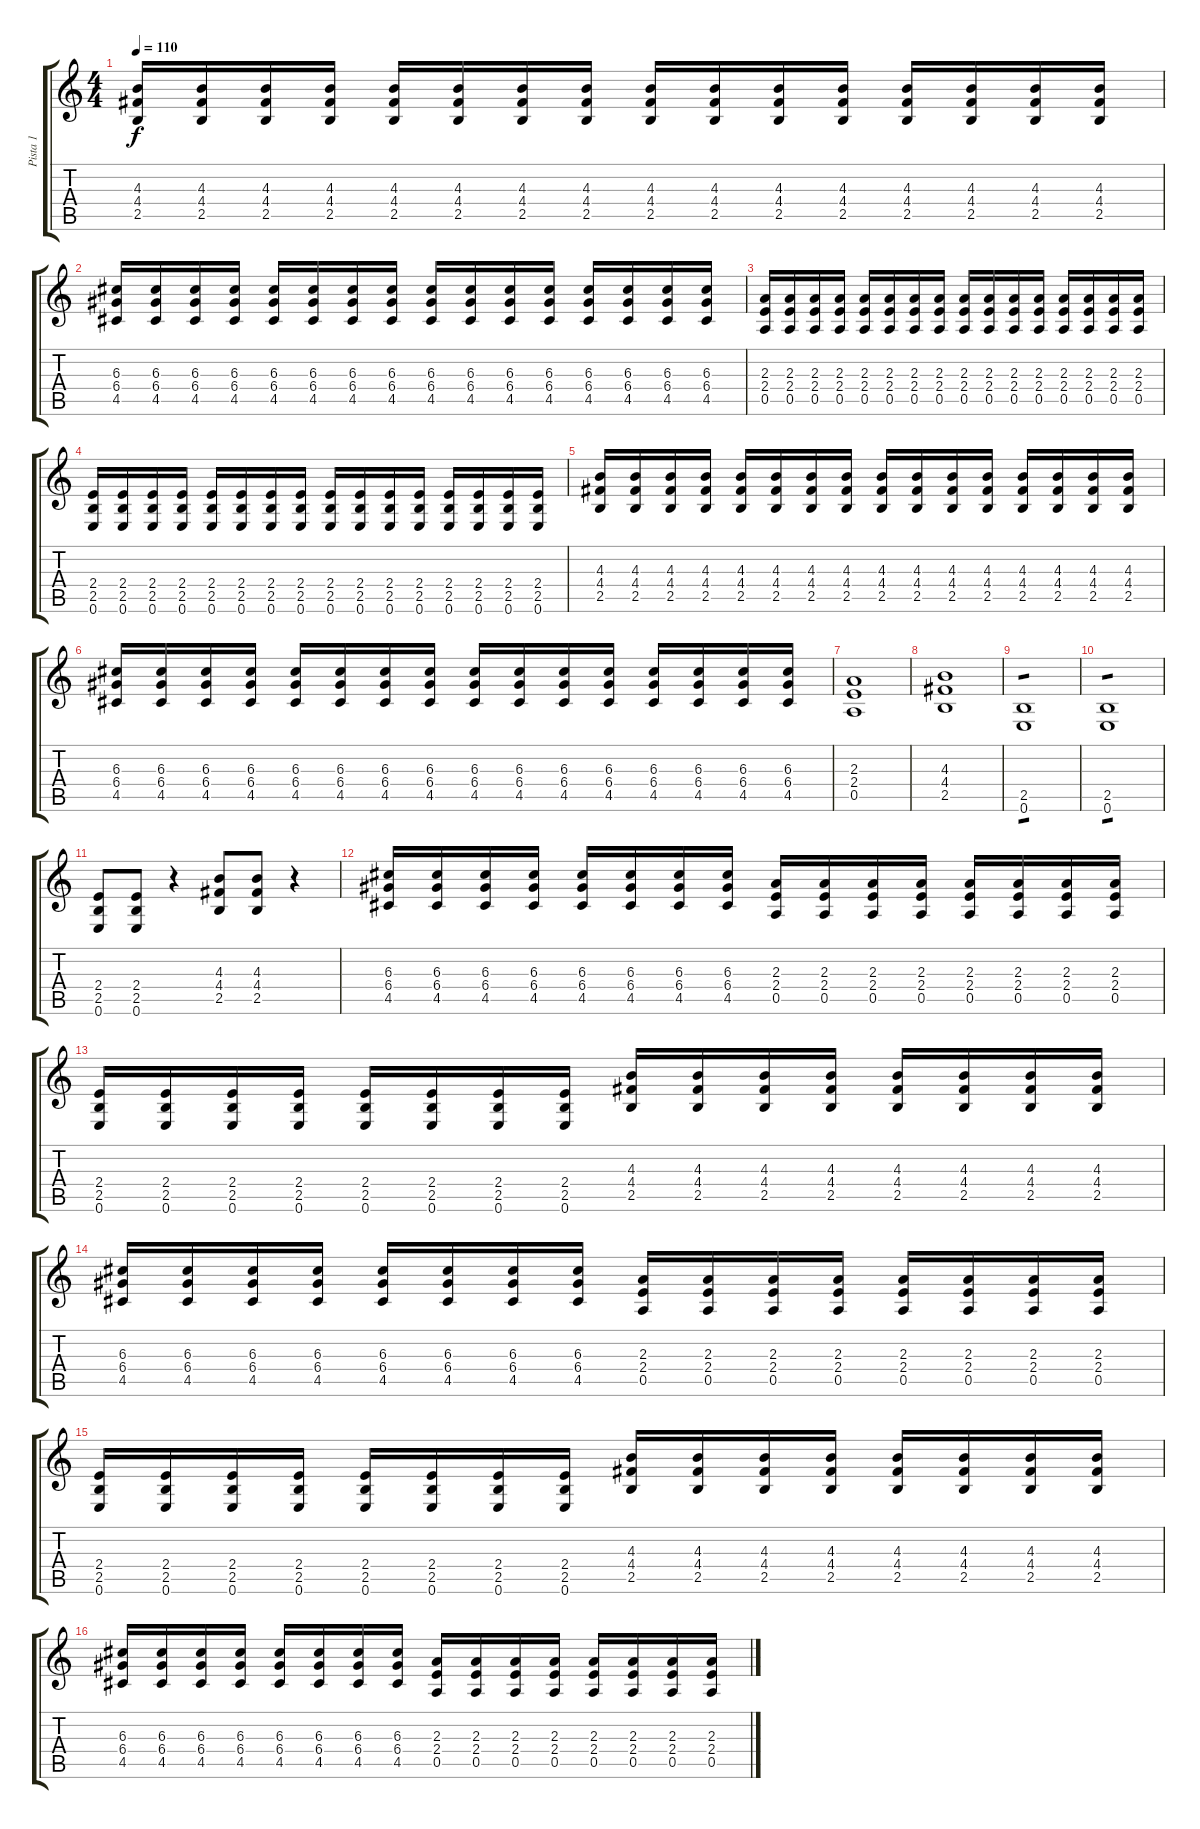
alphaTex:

\track ("Pista 1" "Pista 1") {instrument electricguitarclean}
\staff {score tabs}
\tuning (E4 B3 G3 D3 A2 E2) {hide}
\ts (4 4)
\tempo 110
\clef g2
\ks c
(4.3 4.4 2.5).16{dy f} (4.3 4.4 2.5).16 (4.3 4.4 2.5).16 (4.3 4.4 2.5).16 (4.3 4.4 2.5).16 (4.3 4.4 2.5).16 (4.3 4.4 2.5).16 (4.3 4.4 2.5).16 (4.3 4.4 2.5).16 (4.3 4.4 2.5).16 (4.3 4.4 2.5).16 (4.3 4.4 2.5).16 (4.3 4.4 2.5).16 (4.3 4.4 2.5).16 (4.3 4.4 2.5).16 (4.3 4.4 2.5).16 |
(6.3 6.4 4.5).16 (6.3 6.4 4.5).16 (6.3 6.4 4.5).16 (6.3 6.4 4.5).16 (6.3 6.4 4.5).16 (6.3 6.4 4.5).16 (6.3 6.4 4.5).16 (6.3 6.4 4.5).16 (6.3 6.4 4.5).16 (6.3 6.4 4.5).16 (6.3 6.4 4.5).16 (6.3 6.4 4.5).16 (6.3 6.4 4.5).16 (6.3 6.4 4.5).16 (6.3 6.4 4.5).16 (6.3 6.4 4.5).16 |
(2.3 2.4 0.5).16 (2.3 2.4 0.5).16 (2.3 2.4 0.5).16 (2.3 2.4 0.5).16 (2.3 2.4 0.5).16 (2.3 2.4 0.5).16 (2.3 2.4 0.5).16 (2.3 2.4 0.5).16 (2.3 2.4 0.5).16 (2.3 2.4 0.5).16 (2.3 2.4 0.5).16 (2.3 2.4 0.5).16 (2.3 2.4 0.5).16 (2.3 2.4 0.5).16 (2.3 2.4 0.5).16 (2.3 2.4 0.5).16 |
(2.4 2.5 0.6).16{instrument overdrivenguitar} (2.4 2.5 0.6).16 (2.4 2.5 0.6).16 (2.4 2.5 0.6).16 (2.4 2.5 0.6).16 (2.4 2.5 0.6).16 (2.4 2.5 0.6).16 (2.4 2.5 0.6).16 (2.4 2.5 0.6).16 (2.4 2.5 0.6).16 (2.4 2.5 0.6).16 (2.4 2.5 0.6).16 (2.4 2.5 0.6).16 (2.4 2.5 0.6).16 (2.4 2.5 0.6).16 (2.4 2.5 0.6).16 |
(4.3 4.4 2.5).16 (4.3 4.4 2.5).16 (4.3 4.4 2.5).16 (4.3 4.4 2.5).16 (4.3 4.4 2.5).16 (4.3 4.4 2.5).16 (4.3 4.4 2.5).16 (4.3 4.4 2.5).16 (4.3 4.4 2.5).16 (4.3 4.4 2.5).16 (4.3 4.4 2.5).16 (4.3 4.4 2.5).16 (4.3 4.4 2.5).16 (4.3 4.4 2.5).16 (4.3 4.4 2.5).16 (4.3 4.4 2.5).16 |
(6.3 6.4 4.5).16 (6.3 6.4 4.5).16 (6.3 6.4 4.5).16 (6.3 6.4 4.5).16 (6.3 6.4 4.5).16 (6.3 6.4 4.5).16 (6.3 6.4 4.5).16 (6.3 6.4 4.5).16 (6.3 6.4 4.5).16 (6.3 6.4 4.5).16 (6.3 6.4 4.5).16 (6.3 6.4 4.5).16 (6.3 6.4 4.5).16 (6.3 6.4 4.5).16 (6.3 6.4 4.5).16 (6.3 6.4 4.5).16 |
(2.3 2.4 0.5).1 |
(4.3 4.4 2.5).1 |
(2.5 0.6).1{tp 1} |
(2.5 0.6).1{tp 1} |
(2.4 2.5 0.6).8 (2.4 2.5 0.6).8 r.4 (4.3 4.4 2.5).8 (4.3 4.4 2.5).8 r.4 |
(6.3 6.4 4.5).16 (6.3 6.4 4.5).16 (6.3 6.4 4.5).16 (6.3 6.4 4.5).16 (6.3 6.4 4.5).16 (6.3 6.4 4.5).16 (6.3 6.4 4.5).16 (6.3 6.4 4.5).16 (2.3 2.4 0.5).16 (2.3 2.4 0.5).16 (2.3 2.4 0.5).16 (2.3 2.4 0.5).16 (2.3 2.4 0.5).16 (2.3 2.4 0.5).16 (2.3 2.4 0.5).16 (2.3 2.4 0.5).16 |
(2.4 2.5 0.6).16 (2.4 2.5 0.6).16 (2.4 2.5 0.6).16 (2.4 2.5 0.6).16 (2.4 2.5 0.6).16 (2.4 2.5 0.6).16 (2.4 2.5 0.6).16 (2.4 2.5 0.6).16 (4.3 4.4 2.5).16 (4.3 4.4 2.5).16 (4.3 4.4 2.5).16 (4.3 4.4 2.5).16 (4.3 4.4 2.5).16 (4.3 4.4 2.5).16 (4.3 4.4 2.5).16 (4.3 4.4 2.5).16 |
(6.3 6.4 4.5).16 (6.3 6.4 4.5).16 (6.3 6.4 4.5).16 (6.3 6.4 4.5).16 (6.3 6.4 4.5).16 (6.3 6.4 4.5).16 (6.3 6.4 4.5).16 (6.3 6.4 4.5).16 (2.3 2.4 0.5).16 (2.3 2.4 0.5).16 (2.3 2.4 0.5).16 (2.3 2.4 0.5).16 (2.3 2.4 0.5).16 (2.3 2.4 0.5).16 (2.3 2.4 0.5).16 (2.3 2.4 0.5).16 |
(2.4 2.5 0.6).16 (2.4 2.5 0.6).16 (2.4 2.5 0.6).16 (2.4 2.5 0.6).16 (2.4 2.5 0.6).16 (2.4 2.5 0.6).16 (2.4 2.5 0.6).16 (2.4 2.5 0.6).16 (4.3 4.4 2.5).16 (4.3 4.4 2.5).16 (4.3 4.4 2.5).16 (4.3 4.4 2.5).16 (4.3 4.4 2.5).16 (4.3 4.4 2.5).16 (4.3 4.4 2.5).16 (4.3 4.4 2.5).16 |
(6.3 6.4 4.5).16 (6.3 6.4 4.5).16 (6.3 6.4 4.5).16 (6.3 6.4 4.5).16 (6.3 6.4 4.5).16 (6.3 6.4 4.5).16 (6.3 6.4 4.5).16 (6.3 6.4 4.5).16 (2.3 2.4 0.5).16 (2.3 2.4 0.5).16 (2.3 2.4 0.5).16 (2.3 2.4 0.5).16 (2.3 2.4 0.5).16 (2.3 2.4 0.5).16 (2.3 2.4 0.5).16 (2.3 2.4 0.5).16
